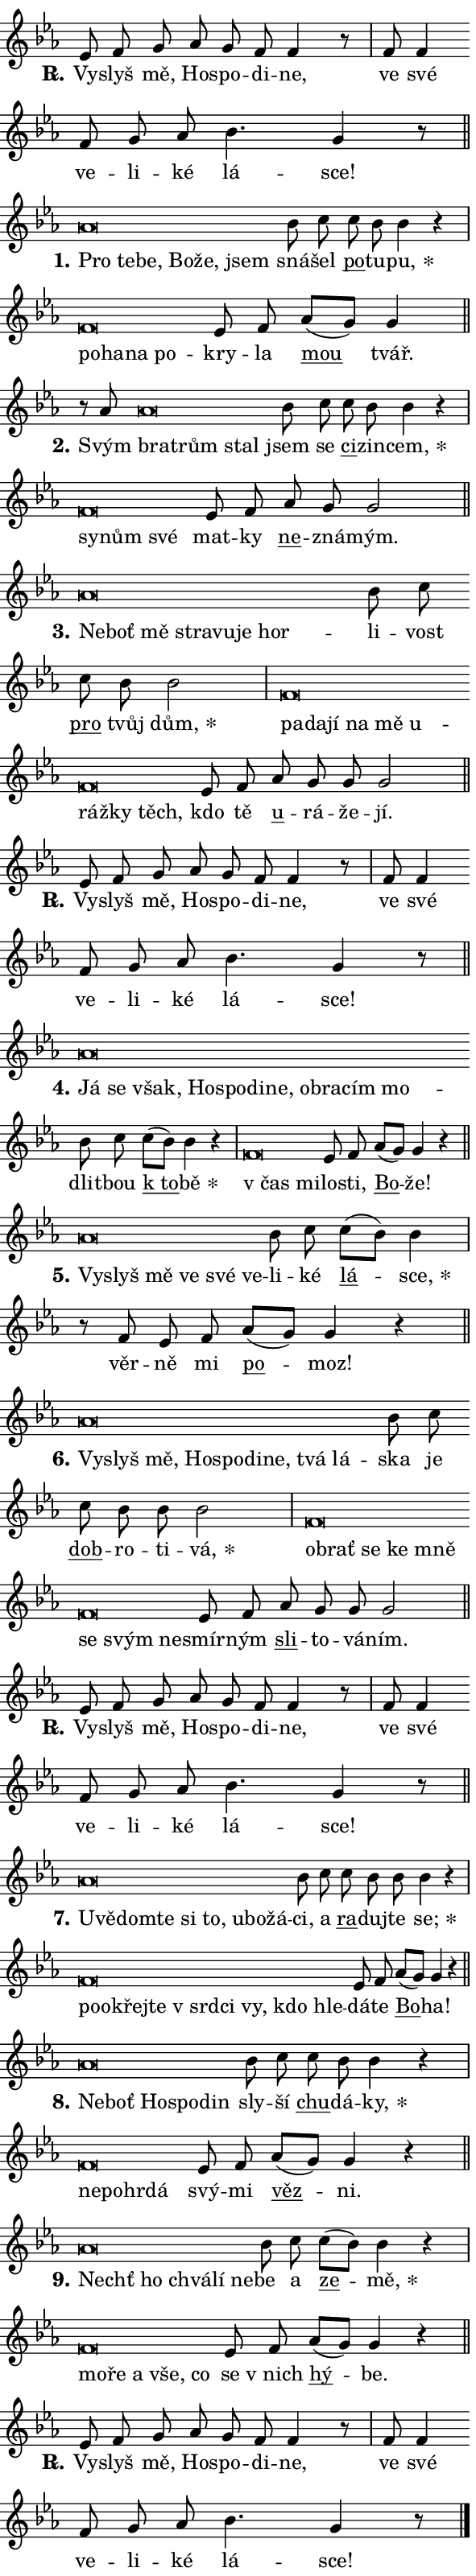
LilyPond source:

\version "2.24.0"
\header { tagline = "" }
\paper {
  indent = 0\cm
  top-margin = 0\cm
  right-margin = 0.13\cm % to fit lyric hyphens
  bottom-margin = 0\cm
  left-margin = 0\cm
  paper-width = 10\cm
  page-breaking = #ly:one-page-breaking
  system-system-spacing.basic-distance = #11
  score-system-spacing.basic-distance = #11
  ragged-last = ##f
}


%% Author: Thomas Morley
%% https://lists.gnu.org/archive/html/lilypond-user/2020-05/msg00002.html
#(define (line-position grob)
"Returns position of @var[grob} in current system:
   @code{'start}, if at first time-step
   @code{'end}, if at last time-step
   @code{'middle} otherwise
"
  (let* ((col (ly:item-get-column grob))
         (ln (ly:grob-object col 'left-neighbor))
         (rn (ly:grob-object col 'right-neighbor))
         (col-to-check-left (if (ly:grob? ln) ln col))
         (col-to-check-right (if (ly:grob? rn) rn col))
         (break-dir-left
           (and
             (ly:grob-property col-to-check-left 'non-musical #f)
             (ly:item-break-dir col-to-check-left)))
         (break-dir-right
           (and
             (ly:grob-property col-to-check-right 'non-musical #f)
             (ly:item-break-dir col-to-check-right))))
        (cond ((eqv? 1 break-dir-left) 'start)
              ((eqv? -1 break-dir-right) 'end)
              (else 'middle))))

#(define (tranparent-at-line-position vctor)
  (lambda (grob)
  "Relying on @code{line-position} select the relevant enry from @var{vctor}.
Used to determine transparency,"
    (case (line-position grob)
      ((end) (not (vector-ref vctor 0)))
      ((middle) (not (vector-ref vctor 1)))
      ((start) (not (vector-ref vctor 2))))))

noteHeadBreakVisibility =
#(define-music-function (break-visibility)(vector?)
"Makes @code{NoteHead}s transparent relying on @var{break-visibility}"
#{
  \override NoteHead.transparent =
    #(tranparent-at-line-position break-visibility)
#})

#(define delete-ledgers-for-transparent-note-heads
  (lambda (grob)
    "Reads whether a @code{NoteHead} is transparent.
If so this @code{NoteHead} is removed from @code{'note-heads} from
@var{grob}, which is supposed to be @code{LedgerLineSpanner}.
As a result ledgers are not printed for this @code{NoteHead}"
    (let* ((nhds-array (ly:grob-object grob 'note-heads))
           (nhds-list
             (if (ly:grob-array? nhds-array)
                 (ly:grob-array->list nhds-array)
                 '()))
           ;; Relies on the transparent-property being done before
           ;; Staff.LedgerLineSpanner.after-line-breaking is executed.
           ;; This is fragile ...
           (to-keep
             (remove
               (lambda (nhd)
                 (ly:grob-property nhd 'transparent #f))
               nhds-list)))
      ;; TODO find a better method to iterate over grob-arrays, similiar
      ;; to filter/remove etc for lists
      ;; For now rebuilt from scratch
      (set! (ly:grob-object grob 'note-heads)  '())
      (for-each
        (lambda (nhd)
          (ly:pointer-group-interface::add-grob grob 'note-heads nhd))
        to-keep))))

squashNotes = {
  \override NoteHead.X-extent = #'(-0.2 . 0.2)
  \override NoteHead.Y-extent = #'(-0.75 . 0)
  \override NoteHead.stencil =
    #(lambda (grob)
       (let ((pos (ly:grob-property grob 'staff-position)))
         (begin
           (if (< pos -7) (display "ERROR: Lower brevis then expected\n") (display ""))
           (if (<= pos -6) ly:text-interface::print ly:note-head::print))))
}
unSquashNotes = {
  \revert NoteHead.X-extent
  \revert NoteHead.Y-extent
  \revert NoteHead.stencil
}

hideNotes = \noteHeadBreakVisibility #begin-of-line-visible
unHideNotes = \noteHeadBreakVisibility #all-visible

% work-around for resetting accidentals
% https://lilypond.org/doc/v2.23/Documentation/notation/displaying-rhythms#unmetered-music
cadenzaMeasure = {
  \cadenzaOff
  \partial 1024 s1024
  \cadenzaOn
}

#(define-markup-command (accent layout props text) (markup?)
  "Underline accented syllable"
  (interpret-markup layout props
    #{\markup \override #'(offset . 4.3) \underline { #text }#}))

responsum = \markup \concat {
  "R" \hspace #-1.05 \path #0.1 #'((moveto 0 0.07) (lineto 0.9 0.8)) \hspace #0.05 "."
}

spaceSize = #0.6828661417322834 % exact space size for TeX Gyre Schola

\layout {
  \context {
    \Staff
    \remove "Time_signature_engraver"
    \override LedgerLineSpanner.after-line-breaking = #delete-ledgers-for-transparent-note-heads
  }
  \context {
    \Lyrics {
      \override LyricSpace.minimum-distance = \spaceSize
      \override LyricText.font-name = #"TeX Gyre Schola"
      \override LyricText.font-size = 1
      \override StanzaNumber.font-name = #"TeX Gyre Schola Bold"
      \override StanzaNumber.font-size = 1
    }
  }
  \context {
    \Score 
    \override NoteHead.text =
      #(lambda (grob) 
        (let ((pos (ly:grob-property grob 'staff-position)))
          #{\markup {
            \combine
              \halign #-0.55 \raise #(if (= pos -6) 0 0.5) \override #'(thickness . 2) \draw-line #'(3.2 . 0)
              \musicglyph "noteheads.sM1"
          }#}))
  }
}

% magnetic-lyrics.ily
%
%   written by
%     Jean Abou Samra <jean@abou-samra.fr>
%     Werner Lemberg <wl@gnu.org>
%
%   adapted by
%     Jiri Hon <jiri.hon@gmail.com>
%
% Version 2022-Apr-15

% https://www.mail-archive.com/lilypond-user@gnu.org/msg149350.html

#(define (Left_hyphen_pointer_engraver context)
   "Collect syllable-hyphen-syllable occurrences in lyrics and store
them in properties.  This engraver only looks to the left.  For
example, if the lyrics input is @code{foo -- bar}, it does the
following.

@itemize @bullet
@item
Set the @code{text} property of the @code{LyricHyphen} grob between
@q{foo} and @q{bar} to @code{foo}.

@item
Set the @code{left-hyphen} property of the @code{LyricText} grob with
text @q{foo} to the @code{LyricHyphen} grob between @q{foo} and
@q{bar}.
@end itemize

Use this auxiliary engraver in combination with the
@code{lyric-@/text::@/apply-@/magnetic-@/offset!} hook."
   (let ((hyphen #f)
         (text #f))
     (make-engraver
      (acknowledgers
       ((lyric-syllable-interface engraver grob source-engraver)
        (set! text grob)))
      (end-acknowledgers
       ((lyric-hyphen-interface engraver grob source-engraver)
        ;(when (not (grob::has-interface grob 'lyric-space-interface))
          (set! hyphen grob)));)
      ((stop-translation-timestep engraver)
       (when (and text hyphen)
         (ly:grob-set-object! text 'left-hyphen hyphen))
       (set! text #f)
       (set! hyphen #f)))))

#(define (lyric-text::apply-magnetic-offset! grob)
   "If the space between two syllables is less than the value in
property @code{LyricText@/.details@/.squash-threshold}, move the right
syllable to the left so that it gets concatenated with the left
syllable.

Use this function as a hook for
@code{LyricText@/.after-@/line-@/breaking} if the
@code{Left_@/hyphen_@/pointer_@/engraver} is active."
   (let ((hyphen (ly:grob-object grob 'left-hyphen #f)))
     (when hyphen
       (let ((left-text (ly:spanner-bound hyphen LEFT)))
         (when (grob::has-interface left-text 'lyric-syllable-interface)
           (let* ((common (ly:grob-common-refpoint grob left-text X))
                  (this-x-ext (ly:grob-extent grob common X))
                  (left-x-ext
                   (begin
                     ;; Trigger magnetism for left-text.
                     (ly:grob-property left-text 'after-line-breaking)
                     (ly:grob-extent left-text common X)))
                  ;; `delta` is the gap width between two syllables.
                  (delta (- (interval-start this-x-ext)
                            (interval-end left-x-ext)))
                  (details (ly:grob-property grob 'details))
                  (threshold (assoc-get 'squash-threshold details 0.2)))
             (when (< delta threshold)
               (let* (;; We have to manipulate the input text so that
                      ;; ligatures crossing syllable boundaries are not
                      ;; disabled.  For languages based on the Latin
                      ;; script this is essentially a beautification.
                      ;; However, for non-Western scripts it can be a
                      ;; necessity.
                      (lt (ly:grob-property left-text 'text))
                      (rt (ly:grob-property grob 'text))
                      (is-space (grob::has-interface hyphen 'lyric-space-interface))
                      (space (if is-space " " ""))
                      (extra-delta (if is-space spaceSize 0))
                      ;; Append new syllable.
                      (ltrt-space (if (and (string? lt) (string? rt))
                                (string-append lt space rt)
                                (make-concat-markup (list lt space rt))))
                      ;; Right-align `ltrt` to the right side.
                      (ltrt-space-markup (grob-interpret-markup
                               grob
                               (make-translate-markup
                                (cons (interval-length this-x-ext) 0)
                                (make-right-align-markup ltrt-space)))))
                 (begin
                   ;; Don't print `left-text`.
                   (ly:grob-set-property! left-text 'stencil #f)
                   ;; Set text and stencil (which holds all collected
                   ;; syllables so far) and shift it to the left.
                   (ly:grob-set-property! grob 'text ltrt-space)
                   (ly:grob-set-property! grob 'stencil ltrt-space-markup)
                   (ly:grob-translate-axis! grob (- (- delta extra-delta)) X))))))))))


#(define (lyric-hyphen::displace-bounds-first grob)
   ;; Make very sure this callback isn't triggered too early.
   (let ((left (ly:spanner-bound grob LEFT))
         (right (ly:spanner-bound grob RIGHT)))
     (ly:grob-property left 'after-line-breaking)
     (ly:grob-property right 'after-line-breaking)
     (ly:lyric-hyphen::print grob)))

squashThreshold = #0.4

\layout {
  \context {
    \Lyrics
    \consists #Left_hyphen_pointer_engraver
    \override LyricText.after-line-breaking =
      #lyric-text::apply-magnetic-offset!
    \override LyricHyphen.stencil = #lyric-hyphen::displace-bounds-first
    \override LyricText.details.squash-threshold = \squashThreshold
    \override LyricHyphen.minimum-distance = 0
    \override LyricHyphen.minimum-length = \squashThreshold
  }
}

squashText = \override LyricText.details.squash-threshold = 9999
unSquashText = \override LyricText.details.squash-threshold = \squashThreshold

leftText = \override LyricText.self-alignment-X = #LEFT
unLeftText = \revert LyricText.self-alignment-X

starOffset = #(lambda (grob) 
                (let ((x_offset (ly:self-alignment-interface::aligned-on-x-parent grob)))
                  (if (= x_offset 0) 0 (+ x_offset 1.2))))

star = #(define-music-function (syllable)(string?)
"Append star separator at the end of a syllable"
#{
  \once \override LyricText.X-offset = #starOffset
  \lyricmode { \markup {
    #syllable
    \override #'((font-name . "TeX Gyre Schola Bold")) \hspace #0.2 \lower #0.65 \larger "*"
  } }
#})

starAccent = #(define-music-function (syllable)(string?)
"Append star separator at the end of a syllable and make accent"
#{
  \once \override LyricText.X-offset = #starOffset
  \lyricmode { \markup {
    \accent #syllable
    \override #'((font-name . "TeX Gyre Schola Bold")) \hspace #0.2 \lower #0.65 \larger "*"
  } }
#})

breath = #(define-music-function (syllable)(string?)
"Append breathing indicator at the end of a syllable"
#{
  \lyricmode { \markup { #syllable "+" } }
#})

optionalBreath = #(define-music-function (syllable)(string?)
"Append optional breathing indicator at the end of a syllable"
#{
  \lyricmode { \markup { #syllable "(+)" } }
#})


\score {
    <<
        \new Voice = "melody" { \cadenzaOn \key es \major \relative { es'8 f g as g f f4 r8 \cadenzaMeasure \bar "|" f f4 \bar "" f8 g as \bar "" bes4. g4 r8 \cadenzaMeasure \bar "||" \break } }
        \new Lyrics \lyricsto "melody" { \lyricmode { \set stanza = \responsum
Vy -- slyš mě, Ho -- spo -- di -- ne, ve své ve -- li -- ké lá -- sce! } }
    >>
    \layout {}
}

\score {
    <<
        \new Voice = "melody" { \cadenzaOn \key es \major \relative { \squashNotes as'\breve*1/16 \hideNotes \breve*1/16 \bar "" \breve*1/16 \bar "" \breve*1/16 \bar "" \breve*1/16 \breve*1/16 \bar "" \unHideNotes \unSquashNotes bes8 c \bar "" c bes bes4 r \cadenzaMeasure \bar "|" \squashNotes f\breve*1/16 \hideNotes \breve*1/16 \bar "" \breve*1/16 \breve*1/16 \bar "" \unHideNotes \unSquashNotes es8 f \bar "" as[( g)] g4 \cadenzaMeasure \bar "||" \break } }
        \new Lyrics \lyricsto "melody" { \lyricmode { \set stanza = "1."
\leftText Pro \squashText te -- be, Bo -- že, jsem \unLeftText \unSquashText sná -- šel \markup \accent po -- tu -- \star pu, \leftText po -- \squashText ha -- na po -- \unLeftText \unSquashText kry -- la \markup \accent mou tvář. } }
    >>
    \layout {}
}

\score {
    <<
        \new Voice = "melody" { \cadenzaOn \key es \major \relative { r8 as'8 \squashNotes as\breve*1/16 \hideNotes \breve*1/16 \breve*1/16 \bar "" \unHideNotes \unSquashNotes bes8 c \bar "" c bes bes4 r \cadenzaMeasure \bar "|" \squashNotes f\breve*1/16 \hideNotes \breve*1/16 \breve*1/16 \bar "" \unHideNotes \unSquashNotes es8 f \bar "" as g g2 \cadenzaMeasure \bar "||" \break } }
        \new Lyrics \lyricsto "melody" { \lyricmode { \set stanza = "2."
Svým \leftText bra -- \squashText trům stal \unLeftText \unSquashText jsem se \markup \accent ci -- zin -- \star cem, \leftText sy -- \squashText nům své \unLeftText \unSquashText mat -- ky \markup \accent ne -- zná -- mým. } }
    >>
    \layout {}
}

\score {
    <<
        \new Voice = "melody" { \cadenzaOn \key es \major \relative { \squashNotes as'\breve*1/16 \hideNotes \breve*1/16 \bar "" \breve*1/16 \bar "" \breve*1/16 \bar "" \breve*1/16 \bar "" \breve*1/16 \breve*1/16 \bar "" \unHideNotes \unSquashNotes bes8 c \bar "" c bes bes2 \cadenzaMeasure \bar "|" \squashNotes f\breve*1/16 \hideNotes \breve*1/16 \bar "" \breve*1/16 \bar "" \breve*1/16 \bar "" \breve*1/16 \bar "" \breve*1/16 \bar "" \breve*1/16 \bar "" \breve*1/16 \breve*1/16 \bar "" \unHideNotes \unSquashNotes es8 f \bar "" as g g g2 \cadenzaMeasure \bar "||" \break } }
        \new Lyrics \lyricsto "melody" { \lyricmode { \set stanza = "3."
\leftText Ne -- \squashText boť mě stra -- vu -- je hor -- \unLeftText \unSquashText li -- vost \markup \accent pro tvůj \star dům, \leftText pa -- \squashText da -- jí na mě u -- ráž -- ky těch, \unLeftText \unSquashText kdo tě \markup \accent u -- rá -- že -- jí. } }
    >>
    \layout {}
}

\score {
    <<
        \new Voice = "melody" { \cadenzaOn \key es \major \relative { es'8 f g as g f f4 r8 \cadenzaMeasure \bar "|" f f4 \bar "" f8 g as \bar "" bes4. g4 r8 \cadenzaMeasure \bar "||" \break } }
        \new Lyrics \lyricsto "melody" { \lyricmode { \set stanza = \responsum
Vy -- slyš mě, Ho -- spo -- di -- ne, ve své ve -- li -- ké lá -- sce! } }
    >>
    \layout {}
}

\score {
    <<
        \new Voice = "melody" { \cadenzaOn \key es \major \relative { \squashNotes as'\breve*1/16 \hideNotes \breve*1/16 \bar "" \breve*1/16 \bar "" \breve*1/16 \bar "" \breve*1/16 \bar "" \breve*1/16 \bar "" \breve*1/16 \bar "" \breve*1/16 \bar "" \breve*1/16 \bar "" \breve*1/16 \breve*1/16 \bar "" \unHideNotes \unSquashNotes bes8 c \bar "" c[( bes)] bes4 r \cadenzaMeasure \bar "|" \squashNotes f\breve*1/16 \hideNotes \breve*1/16 \bar "" \unHideNotes \unSquashNotes es8 f \bar "" as[( g)] g4 r \cadenzaMeasure \bar "||" \break } }
        \new Lyrics \lyricsto "melody" { \lyricmode { \set stanza = "4."
\leftText Já \squashText se však, Ho -- spo -- di -- ne, ob -- ra -- cím mo -- \unLeftText \unSquashText dlit -- bou \markup \accent "k to" -- \star bě \leftText "v čas" \squashText mi -- \unLeftText \unSquashText lo -- sti, \markup \accent Bo -- že! } }
    >>
    \layout {}
}

\score {
    <<
        \new Voice = "melody" { \cadenzaOn \key es \major \relative { \squashNotes as'\breve*1/16 \hideNotes \breve*1/16 \bar "" \breve*1/16 \bar "" \breve*1/16 \bar "" \breve*1/16 \breve*1/16 \bar "" \unHideNotes \unSquashNotes bes8 c \bar "" c[( bes)] bes4 \cadenzaMeasure \bar "|" r8 f es8 f \bar "" as[( g)] g4 r \cadenzaMeasure \bar "||" \break } }
        \new Lyrics \lyricsto "melody" { \lyricmode { \set stanza = "5."
\leftText Vy -- \squashText slyš mě ve své ve -- \unLeftText \unSquashText li -- ké \markup \accent lá -- \star sce, věr -- ně mi \markup \accent po -- moz! } }
    >>
    \layout {}
}

\score {
    <<
        \new Voice = "melody" { \cadenzaOn \key es \major \relative { \squashNotes as'\breve*1/16 \hideNotes \breve*1/16 \bar "" \breve*1/16 \bar "" \breve*1/16 \bar "" \breve*1/16 \bar "" \breve*1/16 \bar "" \breve*1/16 \bar "" \breve*1/16 \breve*1/16 \bar "" \unHideNotes \unSquashNotes bes8 c \bar "" c bes bes bes2 \cadenzaMeasure \bar "|" \squashNotes f\breve*1/16 \hideNotes \breve*1/16 \bar "" \breve*1/16 \bar "" \breve*1/16 \bar "" \breve*1/16 \bar "" \breve*1/16 \bar "" \breve*1/16 \breve*1/16 \bar "" \unHideNotes \unSquashNotes es8 f \bar "" as g g g2 \cadenzaMeasure \bar "||" \break } }
        \new Lyrics \lyricsto "melody" { \lyricmode { \set stanza = "6."
\leftText Vy -- \squashText slyš mě, Ho -- spo -- di -- ne, tvá lá -- \unLeftText \unSquashText ska je \markup \accent dob -- ro -- ti -- \star vá, \leftText ob -- \squashText rať se ke mně se svým ne -- \unLeftText \unSquashText smír -- ným \markup \accent sli -- to -- vá -- ním. } }
    >>
    \layout {}
}

\score {
    <<
        \new Voice = "melody" { \cadenzaOn \key es \major \relative { es'8 f g as g f f4 r8 \cadenzaMeasure \bar "|" f f4 \bar "" f8 g as \bar "" bes4. g4 r8 \cadenzaMeasure \bar "||" \break } }
        \new Lyrics \lyricsto "melody" { \lyricmode { \set stanza = \responsum
Vy -- slyš mě, Ho -- spo -- di -- ne, ve své ve -- li -- ké lá -- sce! } }
    >>
    \layout {}
}

\score {
    <<
        \new Voice = "melody" { \cadenzaOn \key es \major \relative { \squashNotes as'\breve*1/16 \hideNotes \breve*1/16 \bar "" \breve*1/16 \bar "" \breve*1/16 \bar "" \breve*1/16 \bar "" \breve*1/16 \bar "" \breve*1/16 \bar "" \breve*1/16 \breve*1/16 \bar "" \unHideNotes \unSquashNotes bes8 c \bar "" c bes bes bes4 r \cadenzaMeasure \bar "|" \squashNotes f\breve*1/16 \hideNotes \breve*1/16 \bar "" \breve*1/16 \bar "" \breve*1/16 \bar "" \breve*1/16 \bar "" \breve*1/16 \bar "" \breve*1/16 \bar "" \breve*1/16 \breve*1/16 \bar "" \unHideNotes \unSquashNotes es8 f \bar "" as[( g)] g4 r \cadenzaMeasure \bar "||" \break } }
        \new Lyrics \lyricsto "melody" { \lyricmode { \set stanza = "7."
\leftText U -- \squashText vě -- dom -- te si to, u -- bo -- žá -- \unLeftText \unSquashText ci, a \markup \accent ra -- duj -- te \star se; \leftText po -- \squashText o -- křej -- te "v srd" -- ci vy, kdo hle -- \unLeftText \unSquashText dá -- te \markup \accent Bo -- ha! } }
    >>
    \layout {}
}

\score {
    <<
        \new Voice = "melody" { \cadenzaOn \key es \major \relative { \squashNotes as'\breve*1/16 \hideNotes \breve*1/16 \bar "" \breve*1/16 \bar "" \breve*1/16 \breve*1/16 \bar "" \unHideNotes \unSquashNotes bes8 c \bar "" c bes bes4 r \cadenzaMeasure \bar "|" \squashNotes f\breve*1/16 \hideNotes \breve*1/16 \bar "" \breve*1/16 \breve*1/16 \bar "" \unHideNotes \unSquashNotes es8 f \bar "" as[( g)] g4 r \cadenzaMeasure \bar "||" \break } }
        \new Lyrics \lyricsto "melody" { \lyricmode { \set stanza = "8."
\leftText Ne -- \squashText boť Ho -- spo -- din \unLeftText \unSquashText sly -- ší \markup \accent chu -- dá -- \star ky, \leftText ne -- \squashText po -- hr -- dá \unLeftText \unSquashText svý -- mi \markup \accent věz -- ni. } }
    >>
    \layout {}
}

\score {
    <<
        \new Voice = "melody" { \cadenzaOn \key es \major \relative { \squashNotes as'\breve*1/16 \hideNotes \breve*1/16 \bar "" \breve*1/16 \bar "" \breve*1/16 \breve*1/16 \bar "" \unHideNotes \unSquashNotes bes8 c \bar "" c[( bes)] bes4 r \cadenzaMeasure \bar "|" \squashNotes f\breve*1/16 \hideNotes \breve*1/16 \bar "" \breve*1/16 \bar "" \breve*1/16 \breve*1/16 \bar "" \unHideNotes \unSquashNotes es8 f \bar "" as[( g)] g4 r \cadenzaMeasure \bar "||" \break } }
        \new Lyrics \lyricsto "melody" { \lyricmode { \set stanza = "9."
\leftText Nechť \squashText ho chvá -- lí ne -- \unLeftText \unSquashText be a \markup \accent ze -- \star mě, \leftText mo -- \squashText ře a vše, co \unLeftText \unSquashText se "v nich" \markup \accent hý -- be. } }
    >>
    \layout {}
}

\score {
    <<
        \new Voice = "melody" { \cadenzaOn \key es \major \relative { es'8 f g as g f f4 r8 \cadenzaMeasure \bar "|" f f4 \bar "" f8 g as \bar "" bes4. g4 r8 \cadenzaMeasure \bar "||" \break } \bar "|." }
        \new Lyrics \lyricsto "melody" { \lyricmode { \set stanza = \responsum
Vy -- slyš mě, Ho -- spo -- di -- ne, ve své ve -- li -- ké lá -- sce! } }
    >>
    \layout {}
}
